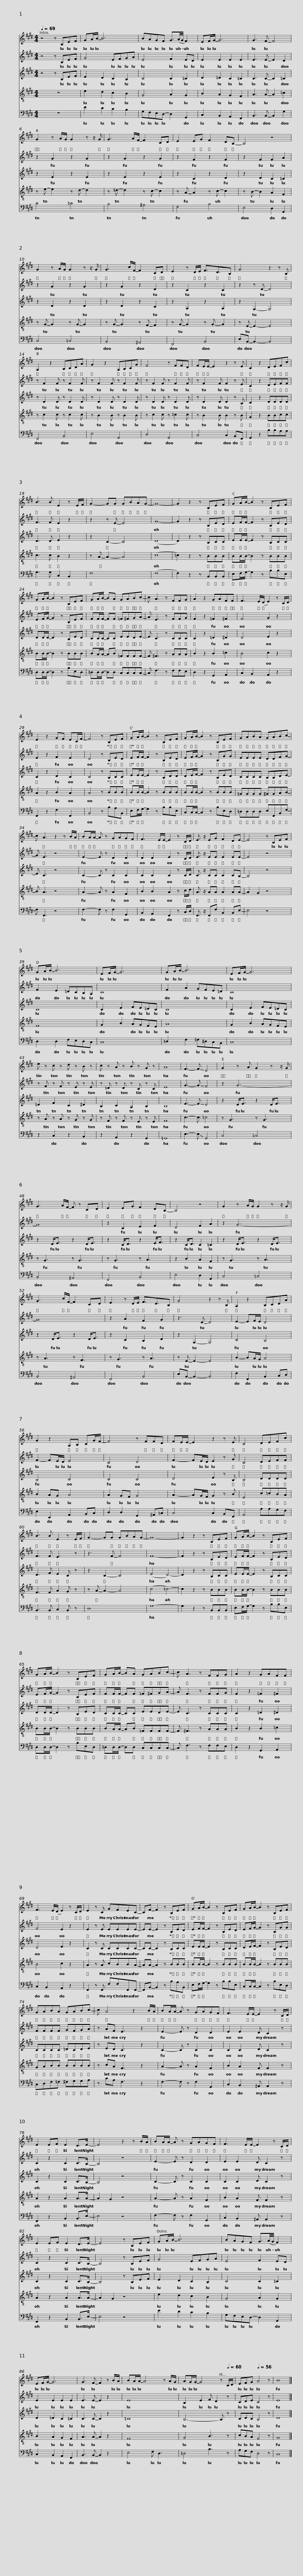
X:1
%%score 1 2 3 4 5
L:1/8
Q:1/4=69
M:4/4
I:linebreak $
K:E
V:1 treble
V:2 treble
V:3 treble
V:4 treble-8
V:5 bass
V:1
 z4 z B,EF | GA/B/- B6 | BAGF G3/2(A/4G/4 F2) | EF/G/- G6 |$ G3 F- F4 | %5
 G2 z A/G/ G2 z z/ G/ | G3 A/F/- F2 CD | E2 EG F2 DB,- |$ B,4 z4 | G2 z A/G/ G2 z z/ G/ | %10
 G3 c/F/- F2 CD | E2 z D/E/ F3/2D3/2B, |$ G4 z2 z B, | A,2 z2 B,CDA | G2 z2 A,B,CG | %15
 F4 z FFD |$ FE/E/- E2 z2 z E | C2 z2 DEFc | B3 B E2 z E/F/ | G2- GG GBAG- | %20
 G8- |$ G2 z2 z B,EF | GA/B/- B2 z B,EF | GA/B/- B2 z B,EF | GA/B/- BA GABc- |$ %25
 c A3 z FFG | A2 z2 GAFF | F3 E/(D/ E2) z C/D/ | E2 z2 GF EC/F/- | F4 z B,EF |$ %30
 GA/B/- B2 z B,EF | GA/B/- B2 z B,EF | GABA GABc- | c A3 z2 z B/A/ |$ BA/A/- A z GAGF | %35
 F3 E/E/- E2 z C/D/ | E3/2 z/ EG F2 DE- | E4 z B,EF |$ GA/B/- B6 | EF/G/- G6 | %40
 GA/B/- B6 |$ EF/G/- G6 | e z c z d z B z | c z A z B z G z | A8 | %45
 F3- !~(!F !~)!D4 |$ G2 z A G2 z z/ G/ | G3 A/F/- F z CD | E2 EG F2 DB,- |$ B,4 z4 | %50
 G2 z A/G/ G2 z z/ G/ | G3 c/F/- F2 CD |$ E2 z D/E/ F3/2D3/2B, | G4 z2 z B, | A,2 z2 B,CDA | %55
 G2 z2 A,B, CG/F/- |$ F4 z FFD | FE/E/- E2 z2 z E | C4 DEFc | B3 B E2 z E/F/ |$ %60
 G2- GG GBAG- | G8- | G2 z2 z B,EF | GA/B/- B2 z B,EF | GA/B/- B2 z B,EF |$ %65
 GA/B/- BA GABc- | c A3 z FFG | A2 z2 GAFF | F3 E/(D/ E2) z C/D/ |$ E2 z C GFEC- | %70
 CF- F2 z B,EF | GA/B/- B2 z B,EF | GA/B/- B2 z B,EF |$ GABA GABc- | c A4 z2 B/A/ | %75
 BA/A/- A z GAGF | F3 E/E/- E2 z C/D/ |$ E2 EF E2 D>E- | E4 z2 z B/A/ | BA/A/- A z GAGF | %80
 F3 E/E/- E2 z C/D/ |$ E2 EF E2 D>E- | E4 z B,EF | GA/B/- B6 | BAGF G3/2(A/4G/4 F2) |$ %85
 EF/G/- G6 | G3 F- F2 z B/A/ | BA/A/- A4 z A/G/ | AG/G/- G4 z[Q:1/4=60] C/D/ |$ EFG[Q:1/4=56] A4 z | %90
 B8 |] %91
V:2
 z4 z B,EF | G4 EFGA | E4 F2 ED | E2 E2 E2 E2 |$ E3 E- E2 D2 | %5
 z2 G2 z2 G2 | z2 G2 z2 G2 | z2 F2 z2 F2 |$ z2 F2 F2 A2 | z2 G2 z2 G2 | %10
 z2 G2 z2 D2 | z2 C2 z2 C2 |$ z2 z D- D4 | z F2 F z F2 F | z F2 F z F2 F | %15
 z F2 F z F2 F |$ z F2 F F2 z E | C2 z2 DEFF | F3 F E2 z2 | z2 z E- E4 | %20
 G8- |$ G2 z2 z B,ED | EF/F/- F2 z B,ED | EF/G/- G2 z B,EF | FF/F/- FF =F^FGA- |$ %25
 A E3 z FFG | F2 z2 =F2 ^F2 | F4 G2 z2 | E2 z2 F2 E2 | D4 z B,ED |$ %30
 EF/F/- F2 z B,ED | EF/G/- G2 z B,GG | EEEE DDFG- | G E3 z4 |$ E2- E z D2 D2 | %35
 D2 D2 E2 z C/D/ | E3/2 z/ EE E2 EE- | E4 z4 |$ F2 E2 =DCB,A, | C8 | %40
 F2 A2 GFE=D |$ C8 | z F z F z E z E | z =D z D z C z C | E8 | %45
 G3- !~(!G !~)!F4 |$ z2 G6- | G8 | z2 C2 E2 F2 |$ D4 F2 A2 | %50
 z2 G6- | G8 |$ z2 A2 F2 G2 | z3 D- D4 | E2- EF/E/ D4 | %55
 F2- FE/D/ E4 |$ C4 D4 | F2- FE/D/ E2 z G | C4 DEFF | F3 F E3 z |$ %60
 z3 F- F4 | F8- | F2 z2 z B,ED | EF/F/- F2 z B,ED | EF/G/- G2 z B,EF |$ %65
 FF/F/- FF =F^FGA- | A F3 z FFG | F2 z2 =F2 ^F2 | F4 E2 z2 |$ E2 z E EEEE- | %70
 EE- E2 z B,ED | EF/F/- F2 z B,ED | EF/G/- G2 z B,GG |$ FFFF GFGA | z AF E3 z2 | %75
 E2- E z D2 D2 | E2 E2 D C2 z |$ C2 z2 C2 C>B,- | B,4 z4 | E2- E z D2 D2 | %80
 E2 E2 D C2 z |$ C2 z2 C2 C>B,- | B,4 z B,EF | G4 EFGA | E4 F2 ED |$ %85
 E2 E2 E2 E2 | E3 E- E2 z2 | E8 | B,2 E2 F D2 z |$ CDE C4 z | %90
 E8 |] %91
V:3
 z4 z B,EF | E2 D2 C2 B,2 | C4 C2 =C2 | D2 =D2 C2 =C2 |$ C3 C- C2 =C2 | %5
 z2 E2 z2 E2 | z2 E2 z2 E2 | z2 C2 z2 D2 |$ z2 D2 C2 =C2 | z2 D2 z2 D2 | %10
 z2 D2 z2 C2 | z2 A,2 z2 A,2 |$ z2 G,2- G,4 | z D2 D z D2 D | z D2 D z D2 D | %15
 z D2 D z D2 D |$ z D2 D D2 z B, | C2 z2 DDDD | D3 D E2 z2 | z2 C2- C4 | %20
 (D8 |$ D2) z2 z B,CC | EE/E/- E2 z B,CC | DD/D/- D2 z B,ED | CC/C/- CC EEDE- |$ %25
 E C3 z CCC | C2 z2 =D2 ^D2 | D4 E2 z2 | C2 z2 D2 C2 | C4 z B,CC |$ %30
 EE/E/- E2 z B,DD | DE/F/- F2 z B,ED | CCCC B,B,DE- | E C3 z4 |$ C2- C z C2 C2 | %35
 C2 C2 C2 z C/D/ | C3/2 z/ CC C2 CB,- | B,4 z4 |$ C8 | C2 E2 FE=DC | %40
 C8 |$ C2 E2 FE=DC | =D2 F2 C2 ^D2 | B,2 C2 A,2 B,2 | B,8 | %45
 E3- !~(!E !~)!D4 |$ z2 D<E z2 D<E | z2 D<E z2 D<E | z2 C<D z2 E<F |$ z2 C<D C2 =C2 | %50
 z2 D<E z2 D<E | z2 D<E z2 D<E |$ z2 C2 B,2 D2 | z2 G,2- G,4 | C4 B,4 | %55
 B,4 C4 |$ C4 C4 | D4 E2 z B, | B,4 DDDD | D3 F E2 C z |$ %60
 z2 C2- C4 | (E4 D4-) | D2 z2 z B,CC | EE/E/- E2 z B,CC | DD/D/- D2 z B,ED |$ %65
 CC/C/- CC EEDE- | E C3 z CCC | C2 z2 =D2 ^D2 | D4 E2 z2 |$ C2 z C CCCC- | %70
 CC- C2 z B,CC | EE/E/- E2 z B,CC | DE/F/- F2 z B,ED |$ CCCC =DCDE | z ED C3 z2 | %75
 C2- C z C2 C2 | C2 C2 D C2 z |$ C2 z2 C2 C>B,- | B,4 z4 | C2- C z C2 C2 | %80
 C2 C2 D C2 z |$ C2 z2 C2 C>B,- | B,4 z B,EF | E2 D2 C2 B,2 | C4 C2 =C2 |$ %85
 D2 =D2 C2 =C2 | C3 C- C2 z2 | =C8 | B,6- B, z |$ CDC B,4 z | %90
 D8 |] %91
V:4
 z8 | e2 d2 c2 B2 | G4 A2 G2 | B2 A2 G2 F2 |$ A3 A- A2 =c2 | %5
 z e- e2 z d- d2 | z =d- d2 z c- c2 | z A- A2 z c- c2 |$ z B- B2 A2 F2 | z G- G2 z G- G2 | %10
 z G- G2 z F- F2 | z G- G2 z G- G2 |$ z E- E2- E4 | z c2 c z c2 c | z B2 B z B2 B | %15
 z c2 c z =c2 c |$ z B2 B B2 z B | G2 z2 BBcc | c3 c B2 z2 | z A- A2- A4 | %20
 (c8 |$ =c2) z2 z BBB | BB/B/- B2 z BBB | BB/B/- B2 z BBB | BA/A/- AB =FFFF- |$ %25
 F ^F3 z AAA | B2 z2 B2 =c2 | B4 c2 z2 | A2 z2 B2 A2 | A4 z BBB |$ %30
 BB/B/- B2 z BBB | BB/B/- B2 z BBB | =GGGG ^GGAB- | B A3 z4 |$ A2- A z A2 F2 | %35
 B2 B2 A2 z c/d/ | A3/2 z/ AA A2 AA- | A2 G2 z4 |$ F8 | G2 B2 AGFE | %40
 A8 |$ G2 B2 AGFE | z A z A z G z G | z F z F z E z E | F8 | %45
 c3- !~(!c !~)!=c4 |$ z G3 z G3 | z G3 z G3 | z G3 z A3 |$ z2 B2 A2 F2 | %50
 z G3 z A3 | z A3 z F3 |$ z G3 z A3 | z E- E2- E4 | B2- BA/G/ A4 | %55
 B2 AG A4 |$ A2 GF G4 | A2- AG/F/ G2 z B | E4 c=cBA | F3 F A2 G z |$ %60
 z A- A2- A4 | (c4 =c4-) | c2 z2 z BBB | BB/B/- B2 z BBB | BB/B/- B2 z BBB |$ %65
 BA/A/- AB =FFFF- | F ^F3 z AAA | B2 z2 B2 =c2 | B4 c2 z2 |$ A2 z A cBBA- | %70
 AA- A2 z BBB | BB/B/- B2 z BBB | BB/B/- B2 z BBB |$ GABB BBBB | z cA F3 z2 | %75
 A2- A z A2 F2 | B2 A2 F F2 z |$ A2 z2 A2 A>A- | A2 G2 z4 | A2- A z A2 F2 | %80
 B2 A2 F F2 z |$ A2 z2 A2 A>A- | A2 G2 z4 | e2 d2 c2 B2 | G4 A2 G2 |$ %85
 B2 A2 G2 F2 | A3 A- A2 z2 | F8 | G4 B3 z |$ cBA F4 z | %90
 G8 |] %91
V:5
 z8 | E2 D2 C2 B,2 | G,F,E,D,- D,2 G,,2 | C,2 B,,2 A,,2 F,,2 |$ B,,3 B,,- B,,2 G,2 | %5
 C4 =C4 | B,4 ^A,4 | F,4 B,4 |$ E,4 D,2 G,,2 | C,4 =C,4 | %10
 B,,4 ^A,,4 | F,,4 B,,4 |$ E,B,,- B,,2- B,,4 | F,,4 B,,4 | E,4 G,,4 | %15
 D,4 G,,4 |$ C,4 C,2 B,,F,, | G,,2 z2 B,B,A,A, | G,3 G, C,2 B,,2 | F,8 | %20
 (F,8 |$ F,2) z2 z B,,B,,B,, | E,F,/G,/- G,2 z B,B,E, | D,D,/D,/- D,2 z B,E,D, | =D,D,/D,/- D,D, C,C,C,C,- |$ %25
 C, F,3 z F,F,E, | D,2 z2 G,,2 A,,2 | C,2 B,,2 A,,2 z2 | F,,2 z2 F,2 F,,2 | B,,4 z B,A,B,, |$ %30
 E,F,/G,/- G,2 z B,B,E, | C,C,/C,/- C,2 z B,E,D, | =D,D,D,D, E,F,,B,,F,- | F, F,,3 z4 |$ F,2- F, z F,2 G,,2 | %35
 B,,2 A,,2 F,,2 z C,/D,/ | F,,3/2 z/ F,,F, B,,2 B,,E,- | E,4 z4 |$ D,2 D,2 F,E,D,C, | C,8 | %40
 =D,2 F,2 =F,^D,C,B,, |$ C,8 | z2 C,2 z2 B,,2 | z2 A,,2 z2 G,,2 | =G,,8 | %45
 E,3- !~(!E, !~)!G,,4 |$ C,4 =C,4 | B,,4 ^A,,4 | F,,4 B,,4 |$ E,4 D,2 G,,2 | %50
 C,4 =C,4 | B,,4 ^A,,4 |$ F,,4 B,,4 | E,B,,- B,,2- B,,4 | F,2 F,,2 B,,2 C,D, | %55
 E,2 E,,2 A,,2 B,,C, |$ D,2 D,2 G,,2 ^A,,=C, | C,4 C,2 B,,F,, | A,,4 A,A,G,F, | B,,3 B,, C,2 B,, z |$ %60
 D,8 | G,8- | G,2 z2 z B,,B,,B,, | E,F,/G,/- G,2 z B,B,E, | D,D,/D,/- D,2 z B,E,D, |$ %65
 =D,D,/D,/- D,D, C,C,C,C,- | C, F,3 z F,F,E, | D,2 z2 G,,2 A,,2 | C,2 B,,2 A,,2 z2 |$ F,,2 z F,, F,F,F,,F,,- | %70
 F,,B,,- B,,2 z B,A,B,, | E,F,/G,/- G,2 z B,B,E, | C,C,/C,/- C,2 z B,E,D, |$ C,D,F,=F, ^F,G,G,A, | z CA, F,3 z2 | %75
 F,2- F, z F,2 G,,2 | C,2 B,,2 ^A,, A,,2 z |$ F,,2 z2 B,,2 B,,>E,- | E,4 z4 | F,2- F, z F,2 G,,2 | %80
 C,2 B,,2 ^A,, A,,2 z |$ F,,2 z2 B,,2 B,,>E,- | E,4 z4 | E2 D2 C2 B,2 | G,F,E,D,- D,2 G,,2 |$ %85
 C,2 B,,2 A,,2 F,,2 | B,,3 B,,- B,,2 z2 | E,4 F, D,3 | =D,4 B,3 z |$ A,G,F, D,4 z | %90
 C,8 |] %91
